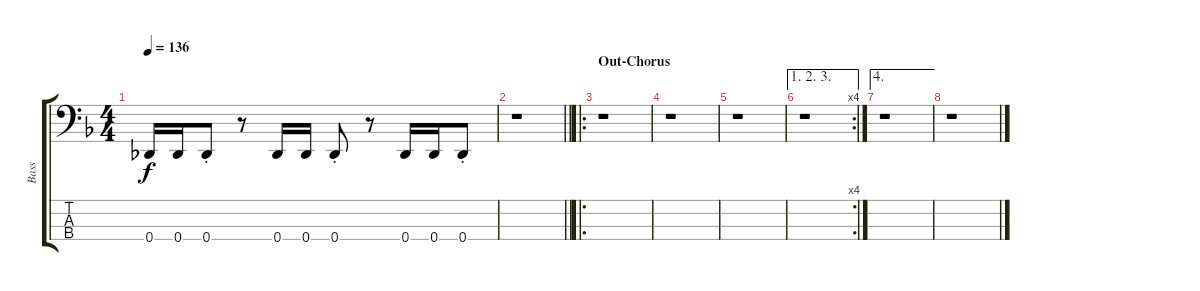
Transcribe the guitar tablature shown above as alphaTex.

\track ("Bass" "Bass") {instrument electricbasspick}
\staff {score tabs}
\tuning (Gb2 Db2 Ab1 Db1) {hide}
\ts (4 4)
\tempo 136
\clef f4
\ks f
0.4.16{dy f} 0.4.16 0.4{st}.8 r.8 0.4.16 0.4.16 0.4{st}.8 r.8 0.4.16 0.4.16 0.4{st}.8 |
\barLineRight lightlight
r.1 |
\ro
\section ("" "Out-Chorus")
r.1 |
r.1 |
r.1 |
\ae (1 2 3)
\rc 4
r.1 |
\ae 4
r.1 |
r.1
